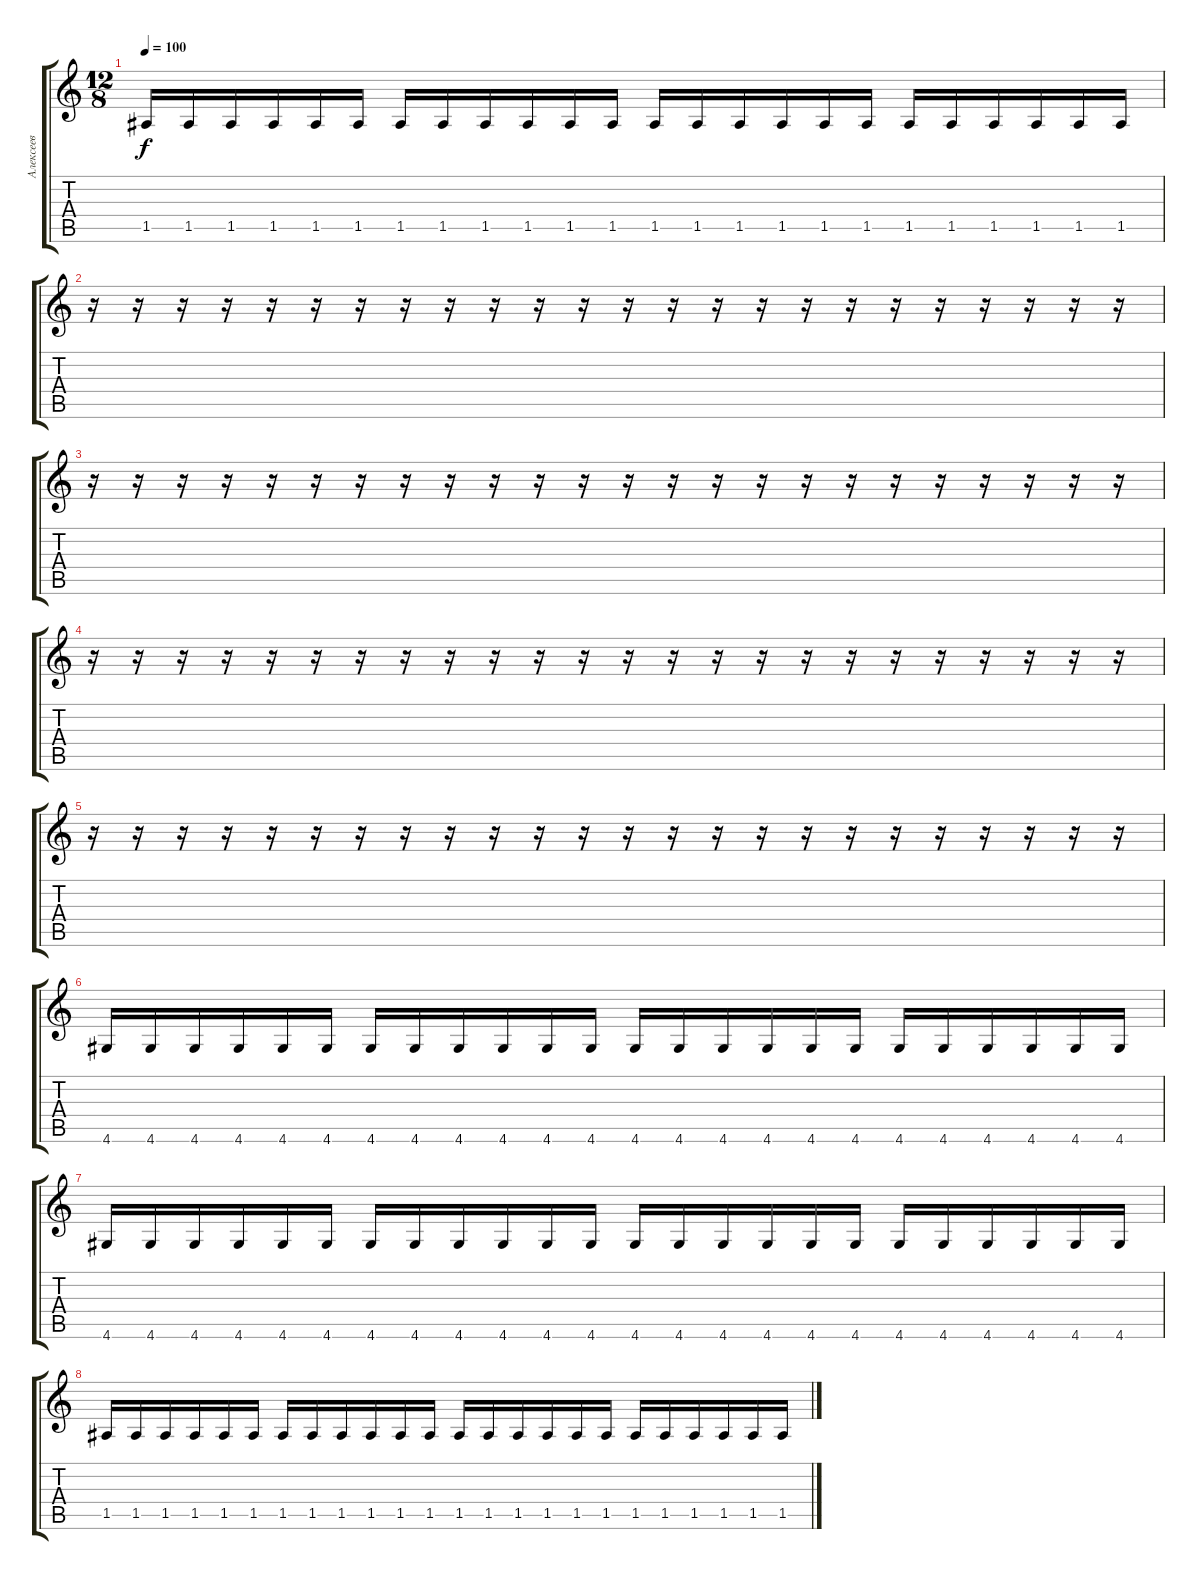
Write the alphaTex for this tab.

\track ("Алексеев" "Алексеев") {instrument distortionguitar}
\staff {score tabs}
\tuning (E4 B3 G3 D3 A2 E2) {hide}
\ts (12 8)
\tempo 100
\clef g2
\ks c
1.5.16{dy f} 1.5.16 1.5.16 1.5.16 1.5.16 1.5.16 1.5.16 1.5.16 1.5.16 1.5.16 1.5.16 1.5.16 1.5.16 1.5.16 1.5.16 1.5.16 1.5.16 1.5.16 1.5.16 1.5.16 1.5.16 1.5.16 1.5.16 1.5.16 |
r.16 r.16 r.16 r.16 r.16 r.16 r.16 r.16 r.16 r.16 r.16 r.16 r.16 r.16 r.16 r.16 r.16 r.16 r.16 r.16 r.16 r.16 r.16 r.16 |
r.16 r.16 r.16 r.16 r.16 r.16 r.16 r.16 r.16 r.16 r.16 r.16 r.16 r.16 r.16 r.16 r.16 r.16 r.16 r.16 r.16 r.16 r.16 r.16 |
r.16 r.16 r.16 r.16 r.16 r.16 r.16 r.16 r.16 r.16 r.16 r.16 r.16 r.16 r.16 r.16 r.16 r.16 r.16 r.16 r.16 r.16 r.16 r.16 |
r.16 r.16 r.16 r.16 r.16 r.16 r.16 r.16 r.16 r.16 r.16 r.16 r.16 r.16 r.16 r.16 r.16 r.16 r.16 r.16 r.16 r.16 r.16 r.16 |
4.6.16 4.6.16 4.6.16 4.6.16 4.6.16 4.6.16 4.6.16 4.6.16 4.6.16 4.6.16 4.6.16 4.6.16 4.6.16 4.6.16 4.6.16 4.6.16 4.6.16 4.6.16 4.6.16 4.6.16 4.6.16 4.6.16 4.6.16 4.6.16 |
4.6.16 4.6.16 4.6.16 4.6.16 4.6.16 4.6.16 4.6.16 4.6.16 4.6.16 4.6.16 4.6.16 4.6.16 4.6.16 4.6.16 4.6.16 4.6.16 4.6.16 4.6.16 4.6.16 4.6.16 4.6.16 4.6.16 4.6.16 4.6.16 |
1.5.16 1.5.16 1.5.16 1.5.16 1.5.16 1.5.16 1.5.16 1.5.16 1.5.16 1.5.16 1.5.16 1.5.16 1.5.16 1.5.16 1.5.16 1.5.16 1.5.16 1.5.16 1.5.16 1.5.16 1.5.16 1.5.16 1.5.16 1.5.16
